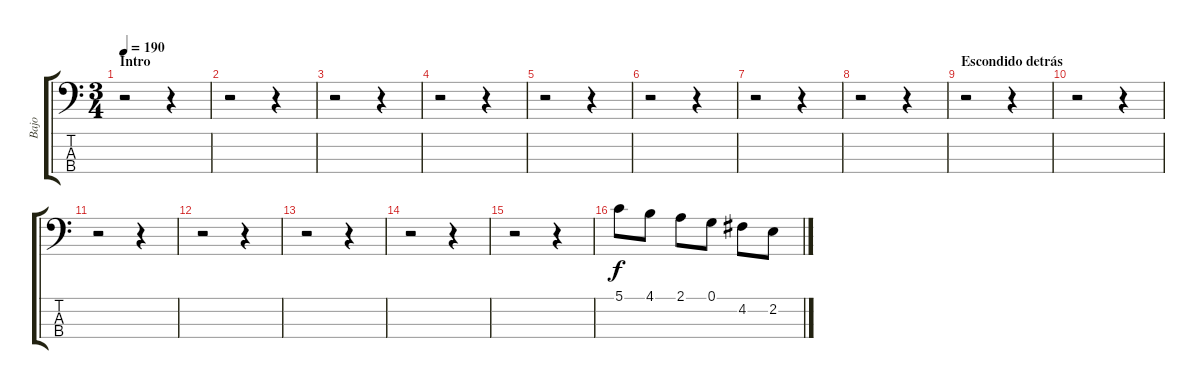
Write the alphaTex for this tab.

\track ("Bajo" "Bajo") {instrument electricbassfinger}
\staff {score tabs}
\tuning (G2 D2 A1 E1) {hide}
\ts (3 4)
\section ("" "Intro")
\tempo 190
\clef f4
\ks c
r.2{dy f instrument electricbassfinger} r.4 |
r.2 r.4 |
r.2 r.4 |
r.2 r.4 |
r.2 r.4 |
r.2 r.4 |
r.2 r.4 |
r.2 r.4 |
\section ("" "Escondido detrás")
r.2 r.4 |
r.2 r.4 |
r.2 r.4 |
r.2 r.4 |
r.2 r.4 |
r.2 r.4 |
r.2 r.4 |
5.1.8 4.1.8 2.1.8 0.1.8 4.2.8 2.2.8
